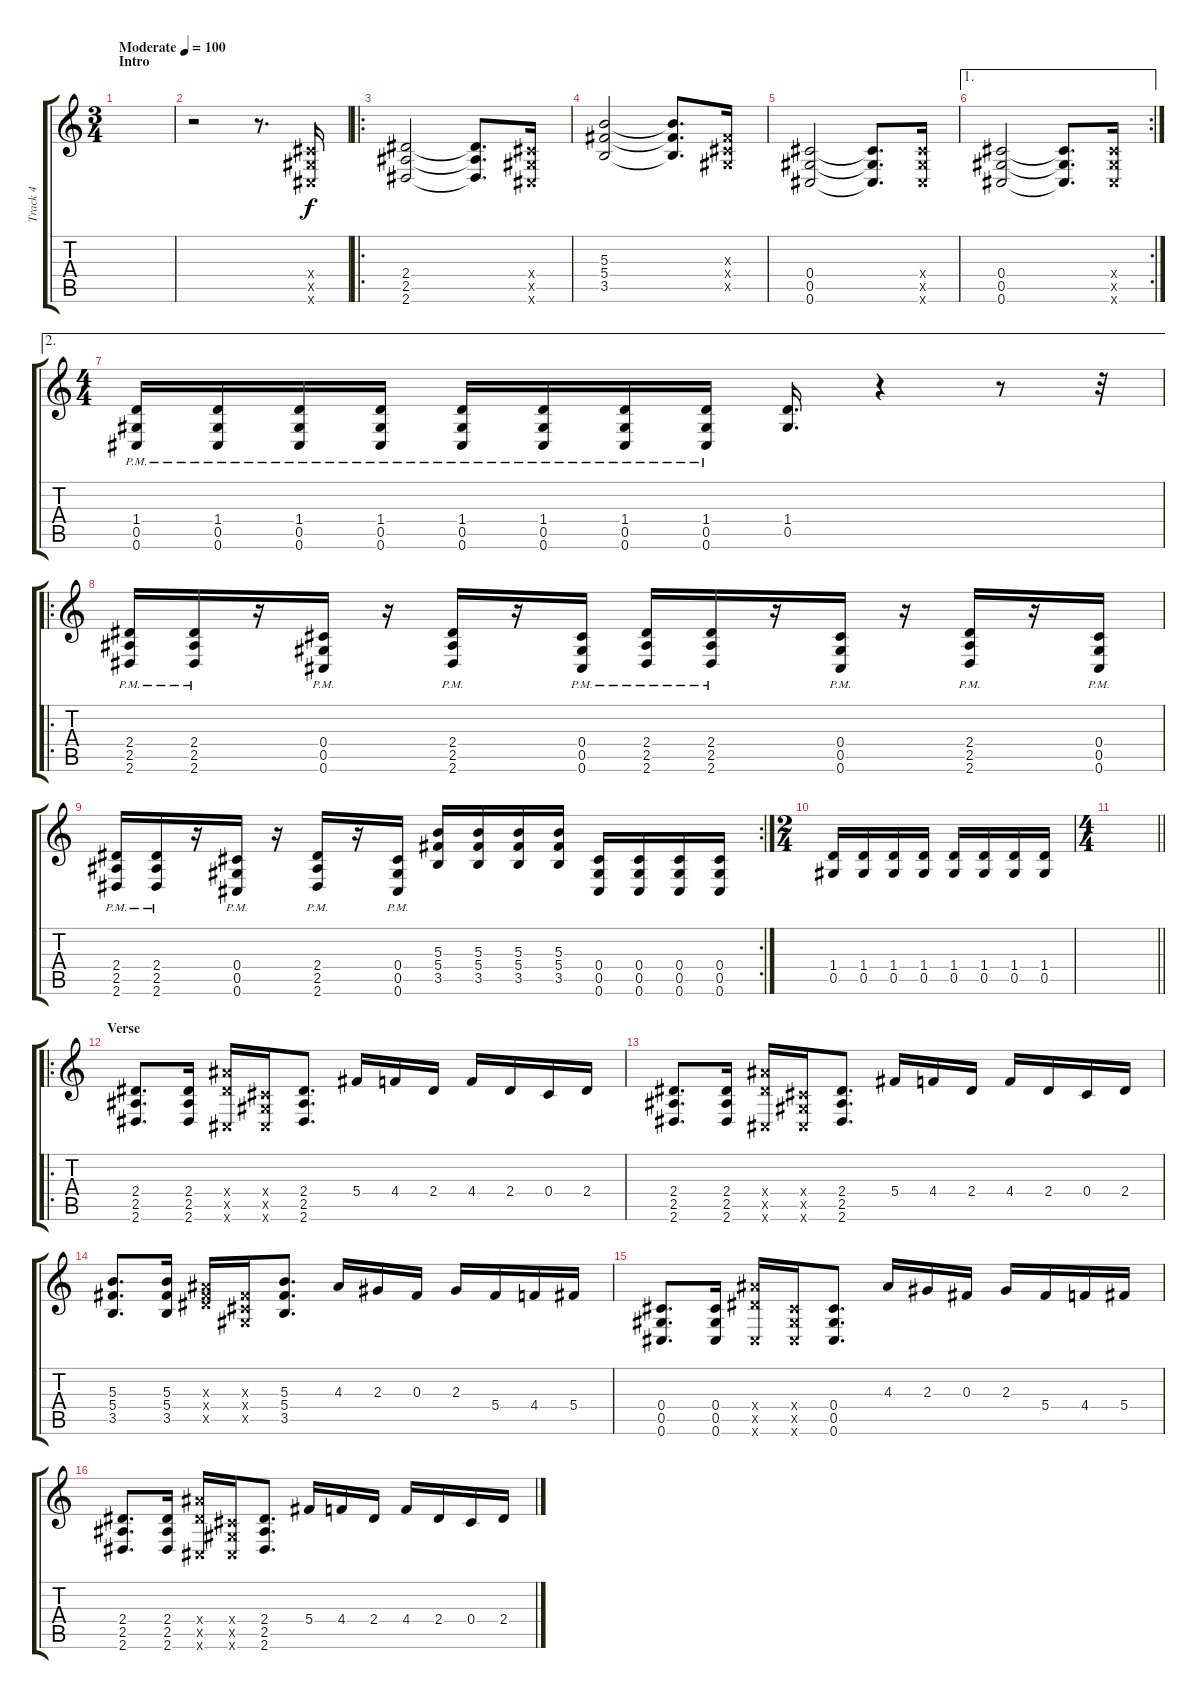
\track ("Track 4" "Track 4") {instrument overdrivenguitar}
\staff {score tabs}
\tuning (Eb4 Bb3 Gb3 Db3 Ab2 Db2) {hide}
\ts (3 4)
\section ("" "Intro")
\tempo (100 "Moderate")
\clef g2
\ks c
|
r.2 r.8{d} (0.4{x} 0.5{x} 0.6{x}).16 |
\ro
(2.4 2.5 2.6).2 (2.4{t} 2.5{t} 2.6{t}).8{d} (0.4{x} 0.5{x} 0.6{x}).16 |
(5.3 5.4 3.5).2 (5.3{t} 5.4{t} 3.5{t}).8{d} (0.3{x} 0.4{x} 0.5{x}).16 |
(0.4 0.5 0.6).2 (0.4{t} 0.5{t} 0.6{t}).8{d} (0.4{x} 0.5{x} 0.6{x}).16 |
\ae 1
\rc 2
(0.4 0.5 0.6).2 (0.4{t} 0.5{t} 0.6{t}).8{d} (0.4{x} 0.5{x} 0.6{x}).16 |
\ae 2
\ts (4 4)
(1.4{pm} 0.5{pm} 0.6{pm}).16 (1.4{pm} 0.5{pm} 0.6{pm}).16 (1.4{pm} 0.5{pm} 0.6{pm}).16 (1.4{pm} 0.5{pm} 0.6{pm}).16 (1.4{pm} 0.5{pm} 0.6{pm}).16 (1.4{pm} 0.5{pm} 0.6{pm}).16 (1.4{pm} 0.5{pm} 0.6{pm}).16 (1.4{pm} 0.5{pm} 0.6{pm}).16 (1.4 0.5).16{d} r.4 r.8 r.32 |
\ro
(2.4{pm} 2.5{pm} 2.6{pm}).16 (2.4{pm} 2.5{pm} 2.6{pm}).16 r.16 (0.4{pm} 0.5{pm} 0.6{pm}).16 r.16 (2.4{pm} 2.5{pm} 2.6{pm}).16 r.16 (0.4{pm} 0.5{pm} 0.6{pm}).16 (2.4{pm} 2.5{pm} 2.6{pm}).16 (2.4{pm} 2.5{pm} 2.6{pm}).16 r.16 (0.4{pm} 0.5{pm} 0.6{pm}).16 r.16 (2.4{pm} 2.5{pm} 2.6{pm}).16 r.16 (0.4{pm} 0.5{pm} 0.6{pm}).16 |
\rc 2
(2.4{pm} 2.5{pm} 2.6{pm}).16 (2.4{pm} 2.5{pm} 2.6{pm}).16 r.16 (0.4{pm} 0.5{pm} 0.6{pm}).16 r.16 (2.4{pm} 2.5{pm} 2.6{pm}).16 r.16 (0.4{pm} 0.5{pm} 0.6{pm}).16 (5.3 5.4 3.5).16 (5.3 5.4 3.5).16 (5.3 5.4 3.5).16 (5.3 5.4 3.5).16 (0.4 0.5 0.6).16 (0.4 0.5 0.6).16 (0.4 0.5 0.6).16 (0.4 0.5 0.6).16 |
\ts (2 4)
(1.4 0.5).16 (1.4 0.5).16 (1.4 0.5).16 (1.4 0.5).16 (1.4 0.5).16 (1.4 0.5).16 (1.4 0.5).16 (1.4 0.5).16 |
\ts (4 4)
\barLineRight lightlight
|
\ro
\section ("" "Verse")
(2.4 2.5 2.6).8{d} (2.4 2.5 2.6).16 (9.4{x} 7.5{x} 0.6{x}).16 (0.4{x} 0.5{x} 0.6{x}).16 (2.4 2.5 2.6).8{d} 5.4.16 4.4.16 2.4.16 4.4.16 2.4.16 0.4.16 2.4.16 |
(2.4 2.5 2.6).8{d} (2.4 2.5 2.6).16 (9.4{x} 7.5{x} 0.6{x}).16 (0.4{x} 0.5{x} 0.6{x}).16 (2.4 2.5 2.6).8{d} 5.4.16 4.4.16 2.4.16 4.4.16 2.4.16 0.4.16 2.4.16 |
(5.3 5.4 3.5).8{d} (5.3 5.4 3.5).16 (0.3{x} 9.4{x} 7.5{x}).16 (0.3{x} 0.4{x} 0.5{x}).16 (5.3 5.4 3.5).8{d} 4.3.16 2.3.16 0.3.16 2.3.16 5.4.16 4.4.16 5.4.16 |
(0.4 0.5 0.6).8{d} (0.4 0.5 0.6).16 (9.4{x} 7.5{x} 0.6{x}).16 (0.4{x} 0.5{x} 0.6{x}).16 (0.4 0.5 0.6).8{d} 4.3.16 2.3.16 0.3.16 2.3.16 5.4.16 4.4.16 5.4.16 |
(2.4 2.5 2.6).8{d} (2.4 2.5 2.6).16 (9.4{x} 7.5{x} 0.6{x}).16 (0.4{x} 0.5{x} 0.6{x}).16 (2.4 2.5 2.6).8{d} 5.4.16 4.4.16 2.4.16 4.4.16 2.4.16 0.4.16 2.4.16
